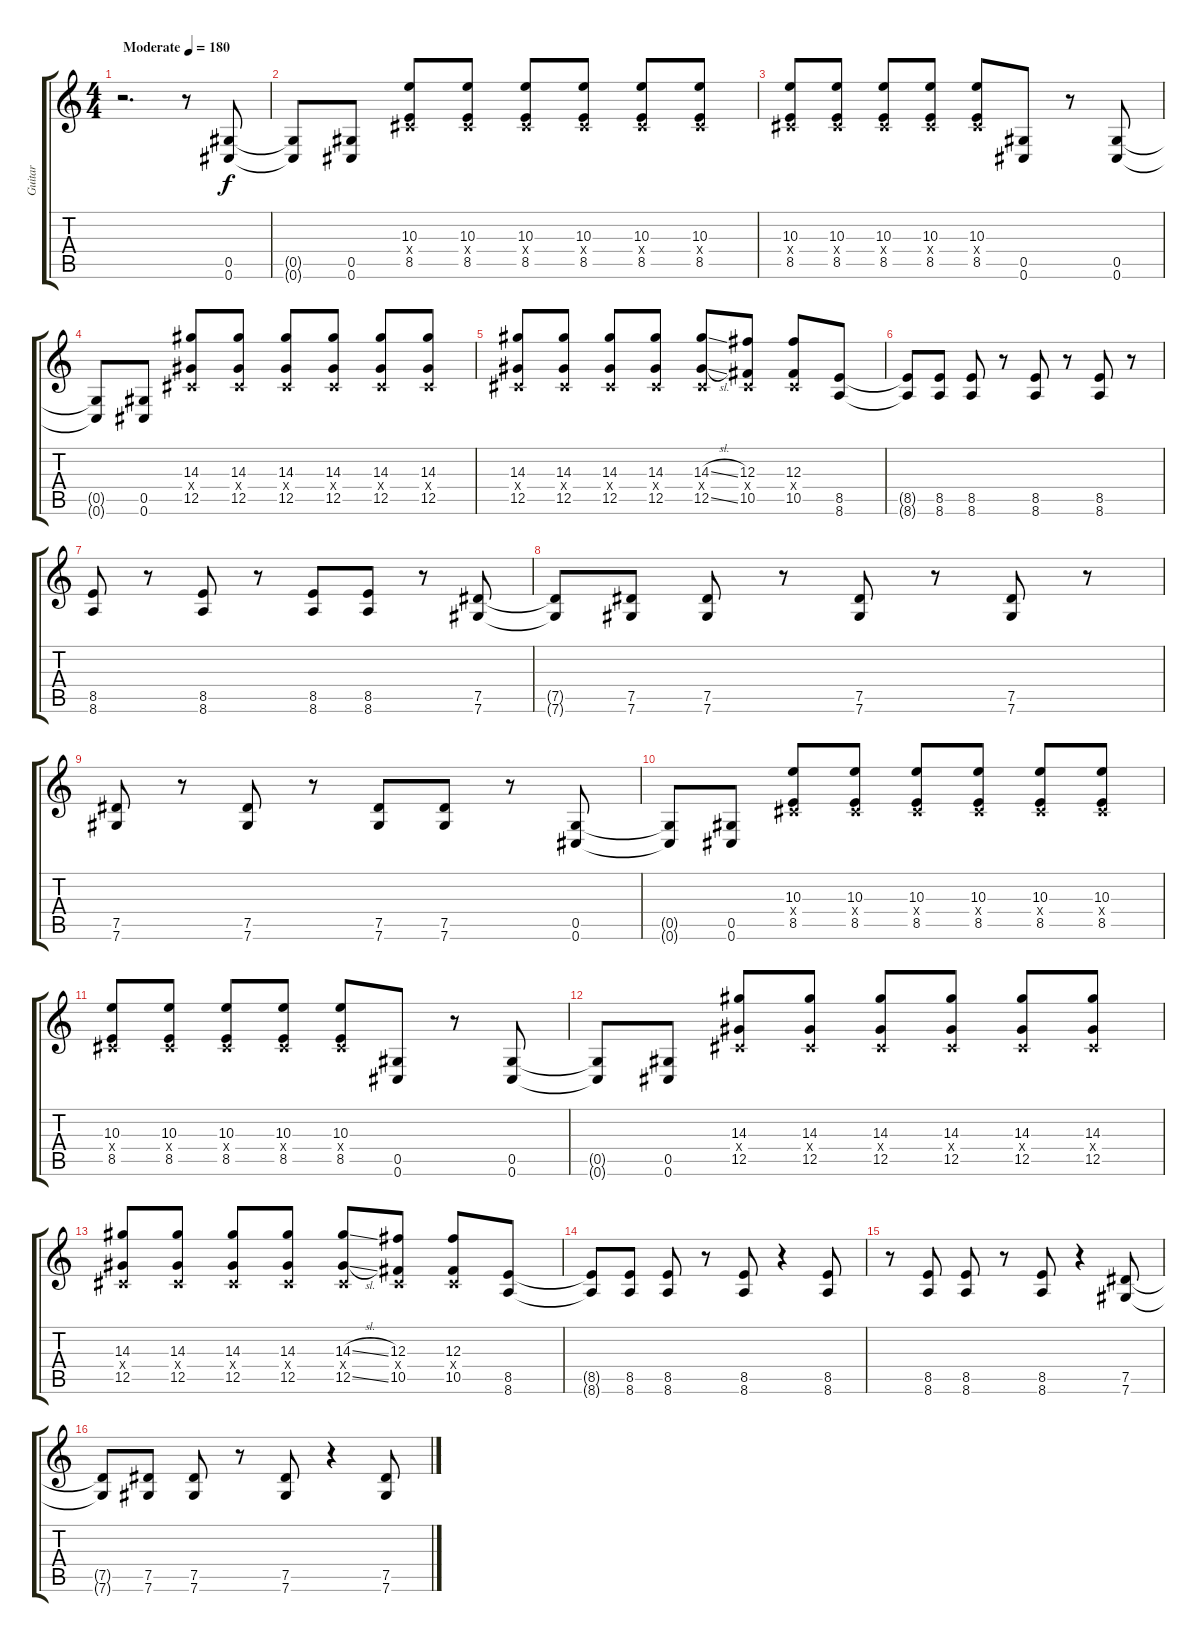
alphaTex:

\track ("Guitar" "Guitar") {instrument distortionguitar}
\staff {score tabs}
\tuning (Eb4 Bb3 Gb3 Db3 Ab2 Db2) {hide}
\ts (4 4)
\tempo (180 "Moderate")
\clef g2
\ks c
r.2{d dy f instrument distortionguitar} r.8 (0.5 0.6).8 |
(0.5{t} 0.6{t}).8 (0.5 0.6).8 (10.3 0.4{x} 8.5).8 (10.3 0.4{x} 8.5).8 (10.3 0.4{x} 8.5).8 (10.3 0.4{x} 8.5).8 (10.3 0.4{x} 8.5).8 (10.3 0.4{x} 8.5).8 |
(10.3 0.4{x} 8.5).8 (10.3 0.4{x} 8.5).8 (10.3 0.4{x} 8.5).8 (10.3 0.4{x} 8.5).8 (10.3 0.4{x} 8.5).8 (0.5 0.6).8 r.8 (0.5 0.6).8 |
(0.5{t} 0.6{t}).8 (0.5 0.6).8 (14.3 0.4{x} 12.5).8 (14.3 0.4{x} 12.5).8 (14.3 0.4{x} 12.5).8 (14.3 0.4{x} 12.5).8 (14.3 0.4{x} 12.5).8 (14.3 0.4{x} 12.5).8 |
(14.3 0.4{x} 12.5).8 (14.3 0.4{x} 12.5).8 (14.3 0.4{x} 12.5).8 (14.3 0.4{x} 12.5).8 (14.3{sl} 0.4{x} 12.5{sl}).8 (12.3 0.4{x} 10.5).8 (12.3 0.4{x} 10.5).8 (8.5 8.6).8 |
(8.5{t} 8.6{t}).8 (8.5 8.6).8 (8.5 8.6).8 r.8 (8.5 8.6).8 r.8 (8.5 8.6).8 r.8 |
(8.5 8.6).8 r.8 (8.5 8.6).8 r.8 (8.5 8.6).8 (8.5 8.6).8 r.8 (7.5 7.6).8 |
(7.5{t} 7.6{t}).8 (7.5 7.6).8 (7.5 7.6).8 r.8 (7.5 7.6).8 r.8 (7.5 7.6).8 r.8 |
(7.5 7.6).8 r.8 (7.5 7.6).8 r.8 (7.5 7.6).8 (7.5 7.6).8 r.8 (0.5 0.6).8 |
(0.5{t} 0.6{t}).8 (0.5 0.6).8 (10.3 0.4{x} 8.5).8 (10.3 0.4{x} 8.5).8 (10.3 0.4{x} 8.5).8 (10.3 0.4{x} 8.5).8 (10.3 0.4{x} 8.5).8 (10.3 0.4{x} 8.5).8 |
(10.3 0.4{x} 8.5).8 (10.3 0.4{x} 8.5).8 (10.3 0.4{x} 8.5).8 (10.3 0.4{x} 8.5).8 (10.3 0.4{x} 8.5).8 (0.5 0.6).8 r.8 (0.5 0.6).8 |
(0.5{t} 0.6{t}).8 (0.5 0.6).8 (14.3 0.4{x} 12.5).8 (14.3 0.4{x} 12.5).8 (14.3 0.4{x} 12.5).8 (14.3 0.4{x} 12.5).8 (14.3 0.4{x} 12.5).8 (14.3 0.4{x} 12.5).8 |
(14.3 0.4{x} 12.5).8 (14.3 0.4{x} 12.5).8 (14.3 0.4{x} 12.5).8 (14.3 0.4{x} 12.5).8 (14.3{sl} 0.4{x} 12.5{sl}).8 (12.3 0.4{x} 10.5).8 (12.3 0.4{x} 10.5).8 (8.5 8.6).8 |
(8.5{t} 8.6{t}).8 (8.5 8.6).8 (8.5 8.6).8 r.8 (8.5 8.6).8 r.4 (8.5 8.6).8 |
r.8 (8.5 8.6).8 (8.5 8.6).8 r.8 (8.5 8.6).8 r.4 (7.5 7.6).8 |
(7.5{t} 7.6{t}).8 (7.5 7.6).8 (7.5 7.6).8 r.8 (7.5 7.6).8 r.4 (7.5 7.6).8
